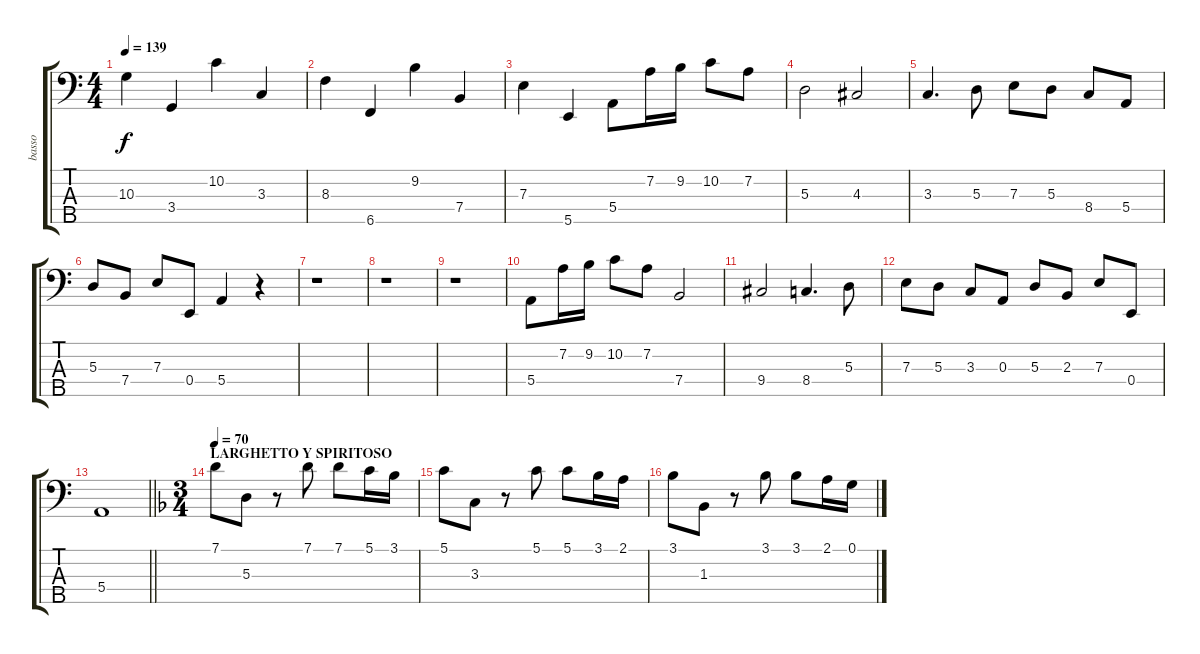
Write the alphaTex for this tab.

\track ("basso" "basso") {instrument electricbassfinger}
\staff {score tabs}
\tuning (G2 D2 A1 E1 B0) {hide}
\ts (4 4)
\tempo 139
\clef f4
\ks aminor
10.3.4{dy f} 3.4.4 10.2.4 3.3.4 |
8.3.4 6.5.4 9.2.4 7.4.4 |
7.3.4 5.5.4 5.4.8 7.2.16 9.2.16 10.2.8 7.2.8 |
5.3.2 4.3.2 |
3.3.4{d} 5.3.8 7.3.8 5.3.8 8.4.8 5.4.8 |
5.3.8 7.4.8 7.3.8 0.4.8 5.4.4 r.4 |
r.1 |
r.1 |
r.1 |
5.4.8 7.2.16 9.2.16 10.2.8 7.2.8 7.4.2 |
9.4.2 8.4.4{d} 5.3.8 |
7.3.8 5.3.8 3.3.8 0.3.8 5.3.8 2.3.8 7.3.8 0.4.8 |
\barLineRight lightlight
5.4.1 |
\ts (3 4)
\section ("" "LARGHETTO Y SPIRITOSO")
\tempo 70
\ks dminor
7.1.8 5.3.8 r.8 7.1.8 7.1.8 5.1.16 3.1.16 |
5.1.8 3.3.8 r.8 5.1.8 5.1.8 3.1.16 2.1.16 |
3.1.8 1.3.8 r.8 3.1.8 3.1.8 2.1.16 0.1.16
